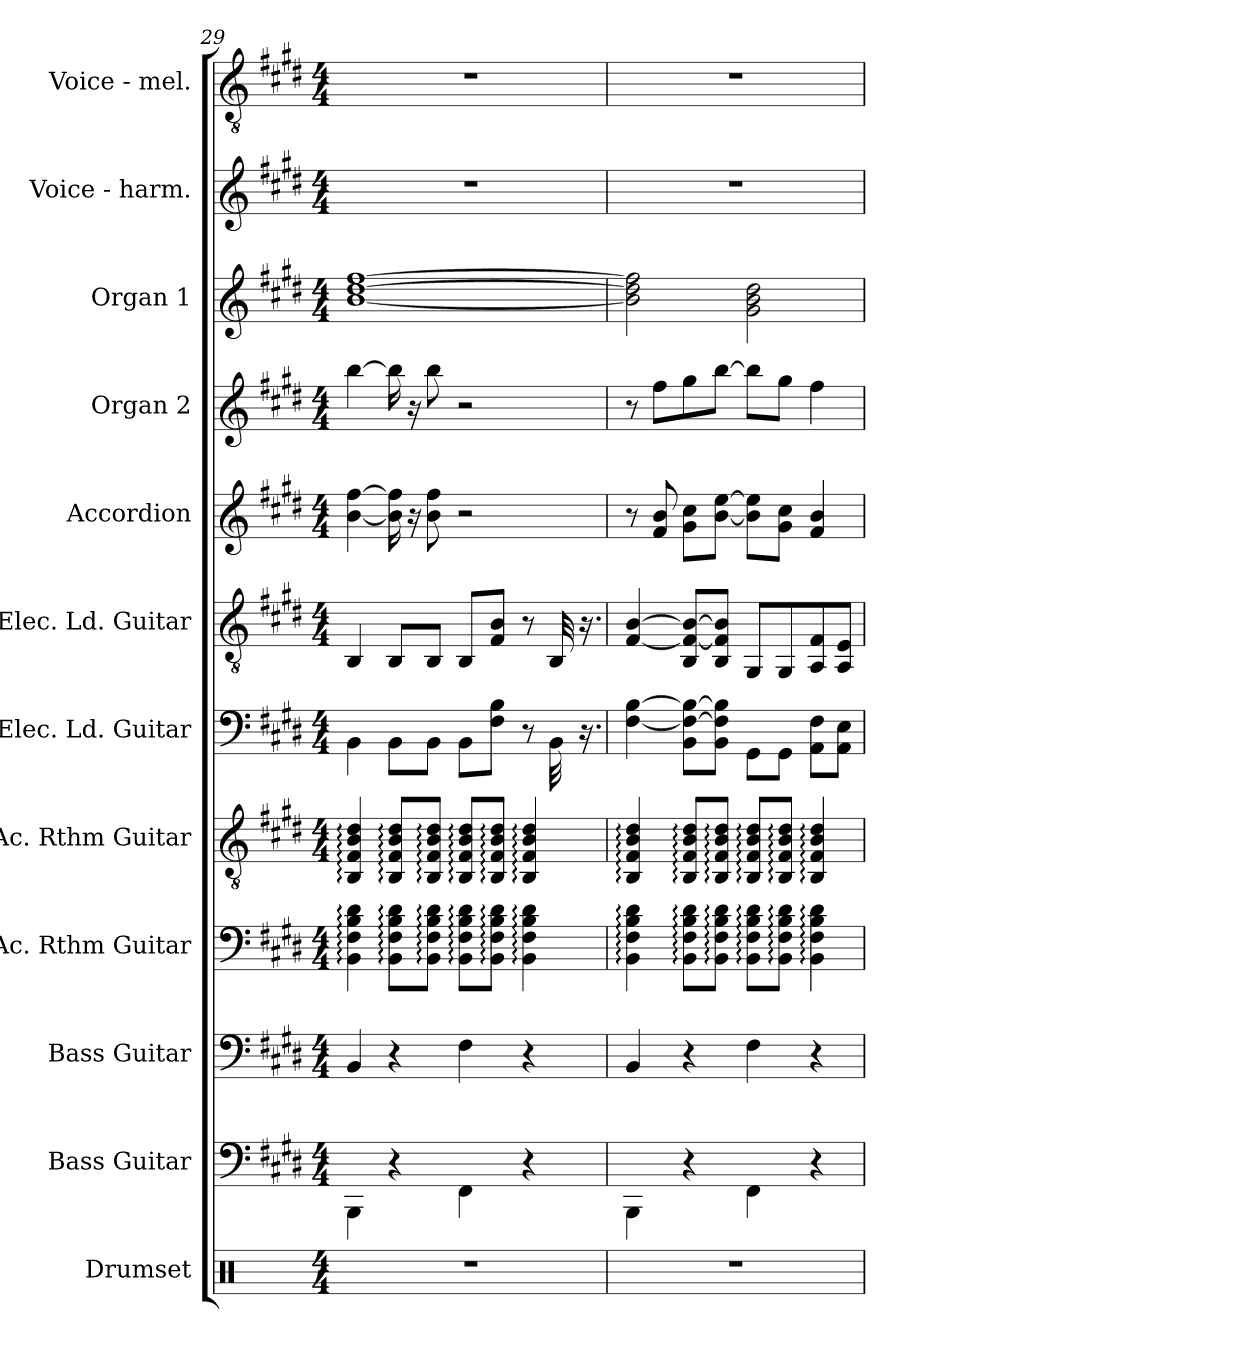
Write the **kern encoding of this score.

**kern	**kern	**kern	**kern	**kern	**kern	**kern	**kern	**kern	**kern	**kern	**kern
*part12	*part11	*part10	*part9	*part8	*part7	*part6	*part5	*part4	*part3	*part2	*part1
*staff12	*staff11	*staff10	*staff9	*staff8	*staff7	*staff6	*staff5	*staff4	*staff3	*staff2	*staff1
*I"Drumset	*I"Bass Guitar	*I"Bass Guitar	*I"Ac. Rthm Guitar	*I"Ac. Rthm Guitar	*I"Elec. Ld. Guitar	*I"Elec. Ld. Guitar	*I"Accordion	*I"Organ 2	*I"Organ 1	*I"Voice - harm.	*I"Voice - mel.
*I'Drums	*I'Bass	*I'Bass	*I'R. Guit.	*I'R. Guit.	*I'Ld. Guit.	*I'Ld. Guit.	*I'Acc.	*I'Org. 2	*I'Org. 1	*I'Harm.	*I'Mel.
!!LO:PB:g=z
*clefX	*	*clefF4	*	*clefGv2	*	*clefGv2	*clefG2	*clefG2	*clefG2	*clefG2	*clefGv2
*	*ITrd7c12	*ITrd7c12	*	*	*	*	*	*	*	*	*
*k[]	*k[f#c#g#d#]	*k[f#c#g#d#]	*k[f#c#g#d#]	*k[f#c#g#d#]	*k[f#c#g#d#]	*k[f#c#g#d#]	*k[f#c#g#d#]	*k[f#c#g#d#]	*k[f#c#g#d#]	*k[f#c#g#d#]	*k[f#c#g#d#]
*M4/4	*M4/4	*M4/4	*M4/4	*M4/4	*M4/4	*M4/4	*M4/4	*M4/4	*M4/4	*M4/4	*M4/4
=29	=29	=29	=29	=29	=29	=29	=29	=29	=29	=29	=29
1r	4BBBB\	4BBB/	4BB\: 4F#\: 4B\: 4d#\:	4BB/: 4F#/: 4B/: 4d#/:	4BB\	4BB/	[4b\ [4ff#\	[4bb\	[1b [1dd# [1ff#	1r	1r
.	4r	4r	8BB:\ 8F#:\ 8B:\ 8d#:\L	8BB/: 8F#/: 8B/: 8d#/:L	8BB\L	8BB/L	16b\] 16ff#\]	16bb\]	.	.	.
.	.	.	.	.	.	.	16r	16r	.	.	.
.	.	.	8BB:\ 8F#:\ 8B:\ 8d#:\J	8BB/: 8F#/: 8B/: 8d#/:J	8BB\J	8BB/J	8b\ 8ff#\	8bb\	.	.	.
.	4FFF#\	4FF#\	8BB:\ 8F#:\ 8B:\ 8d#:\L	8BB/: 8F#/: 8B/: 8d#/:L	8BB\L	8BB/L	2r	2r	.	.	.
.	.	.	8BB:\ 8F#:\ 8B:\ 8d#:\J	8BB/: 8F#/: 8B/: 8d#/:J	8F#\ 8B\J	8F#/ 8B/J	.	.	.	.	.
.	4r	4r	4BB\: 4F#\: 4B\: 4d#\:	4BB/: 4F#/: 4B/: 4d#/:	8r	8r	.	.	.	.	.
.	.	.	.	.	32BB\	32BB/	.	.	.	.	.
.	.	.	.	.	16.r	16.r	.	.	.	.	.
=30	=30	=30	=30	=30	=30	=30	=30	=30	=30	=30	=30
1r	4BBBB\	4BBB/	4BB\: 4F#\: 4B\: 4d#\:	4BB/: 4F#/: 4B/: 4d#/:	[4F#\ [4B\	[4F#/ [4B/	8r	8r	2b\] 2dd#\] 2ff#\]	1r	1r
.	.	.	.	.	.	.	8f#/ 8b/	8ff#\L	.	.	.
.	4r	4r	8BB:\ 8F#:\ 8B:\ 8d#:\L	8BB/: 8F#/: 8B/: 8d#/:L	8BB\ 8F#_\ 8B_\L	8BB/ 8F#/_ 8B/_L	8g#\ 8cc#\L	8gg#\	.	.	.
.	.	.	8BB:\ 8F#:\ 8B:\ 8d#:\J	8BB/: 8F#/: 8B/: 8d#/:J	8BB\ 8F#]\ 8B]\J	8BB/ 8F#/] 8B/]J	[8b\ [8ee\J	[8bb\J	.	.	.
.	4FFF#\	4FF#\	8BB:\ 8F#:\ 8B:\ 8d#:\L	8BB/: 8F#/: 8B/: 8d#/:L	8GG#\L	8GG#/L	8b]\ 8ee]\L	8bb\L]	2g#\ 2b\ 2dd#\	.	.
.	.	.	8BB:\ 8F#:\ 8B:\ 8d#:\J	8BB/: 8F#/: 8B/: 8d#/:J	8GG#\J	8GG#/	8g#\ 8cc#\J	8gg#\J	.	.	.
.	4r	4r	4BB\: 4F#\: 4B\: 4d#\:	4BB/: 4F#/: 4B/: 4d#/:	8AA\ 8F#\L	8AA/ 8F#/	4f#/ 4b/	4ff#\	.	.	.
.	.	.	.	.	8AA\ 8E\J	8AA/ 8E/J	.	.	.	.	.
=	=	=	=	=	=	=	=	=	=	=	=
*-	*-	*-	*-	*-	*-	*-	*-	*-	*-	*-	*-
